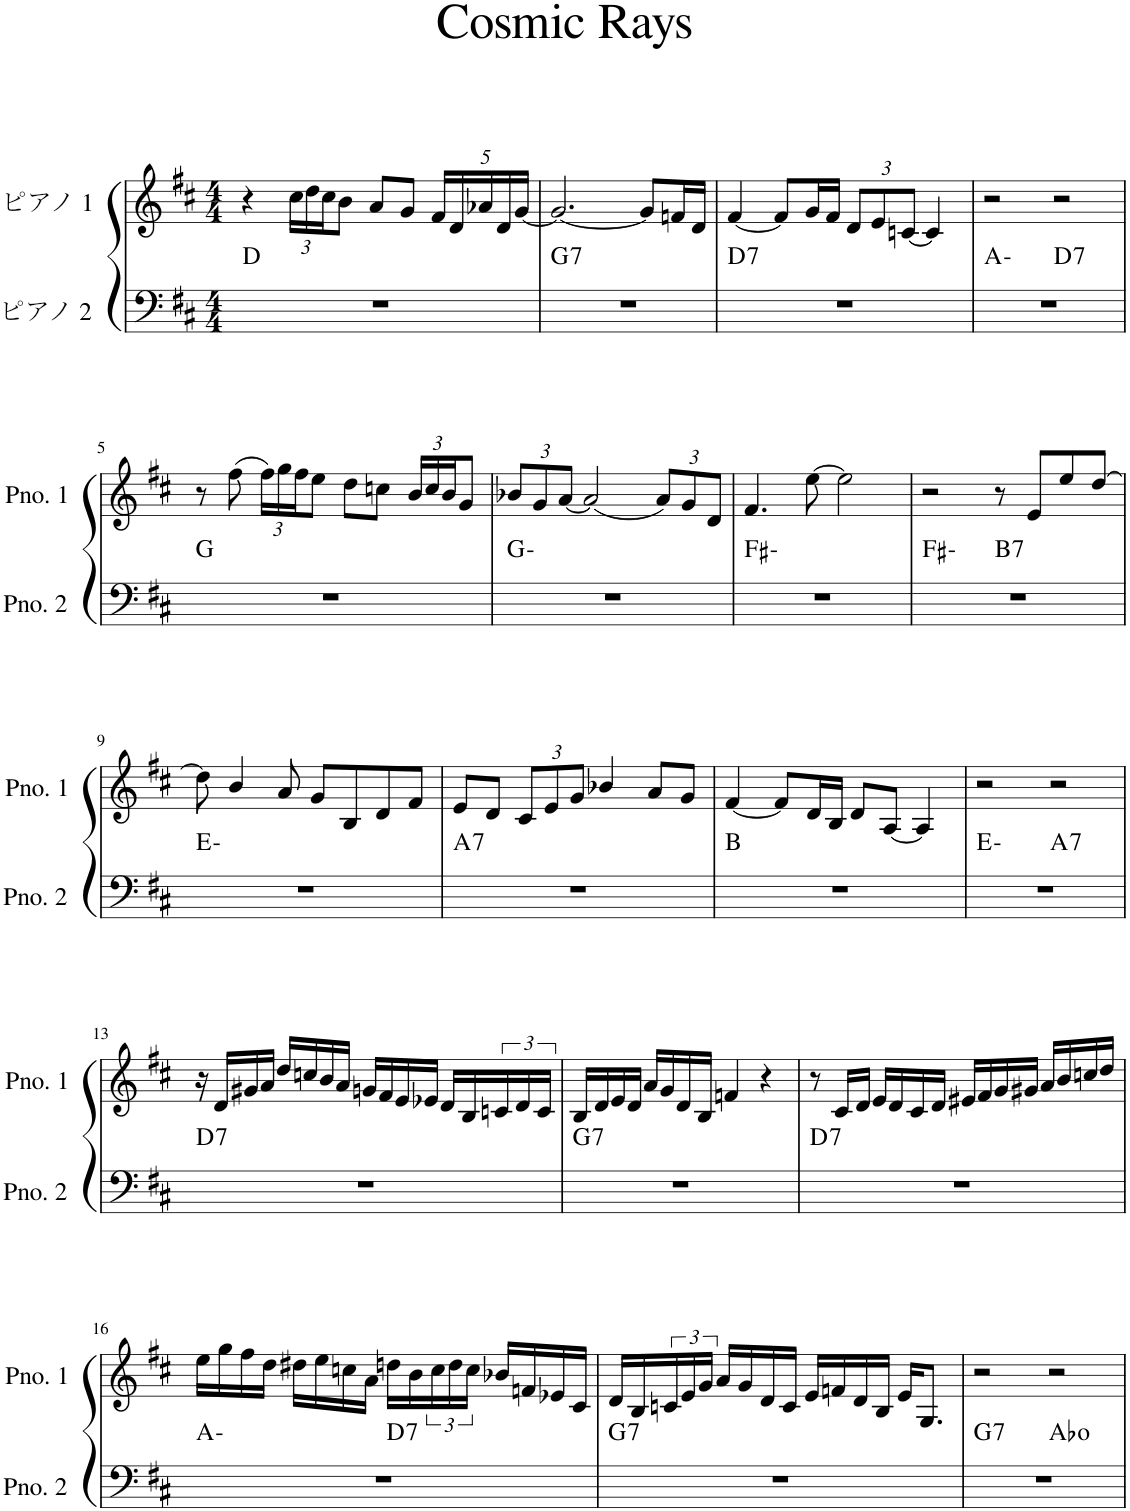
**kern	**harte	**kern
*part2	*part2	*part1
*staff2	*	*staff1
*I"ピアノ 2	*	*I"ピアノ 1
*clefF4	*	*clefG2
*k[f#c#]	*	*k[f#c#]
*M4/4	*	*M4/4
=1	=1	=1
1r	D:maj	4r
*	*	*Xbrackettup
.	.	24cc#\LL
.	.	24dd\
.	.	24cc#\J
.	.	8b\J
.	.	8a/L
.	.	8g/J
.	.	20f#/LL
.	.	20d/
.	.	20a-X/
.	.	20d/
.	.	[20g/JJ
=2	=2	=2
!	!LO:H:kt=7	!
1r	G:7	2.g/_
.	.	8g/L]
.	.	16fn/L
.	.	16d/JJ
=3	=3	=3
!	!LO:H:kt=7	!
1r	D:7	[4f#/
.	.	8f#/L]
.	.	16g/L
.	.	16f#/JJ
.	.	12d/L
.	.	12e/
.	.	[12cn/J
.	.	4c/]
=4	=4	=4
*^	*	*
1r	2ryy	A:min	2r
!	!	!LO:H:kt=7	!
.	2ryy	D:7	2r
*v	*v	*	*
!!LO:LB:g=z
=5	=5	=5
1r	G:maj	8r
.	.	(8ff#\
.	.	24ff#\LL)
.	.	24gg\
.	.	24ff#\J
.	.	8ee\J
.	.	8dd\L
.	.	8ccn\J
.	.	24b/LL
.	.	24cc/
.	.	24b/J
.	.	8g/J
=6	=6	=6
1r	G:min	12b-X/L
.	.	12g/
.	.	[12a/J
.	.	(2a/]
.	.	12a/L)
.	.	12g/
.	.	12d/J
=7	=7	=7
1r	F#:min	4.f#/
.	.	[8ee\
.	.	2ee\]
=8	=8	=8
*^	*	*
1r	2ryy	F#:min	2r
!	!	!LO:H:kt=7	!
.	2ryy	B:7	8r
.	.	.	8e/L
.	.	.	8ee/
.	.	.	[8dd/J
*v	*v	*	*
!!LO:LB:g=z
=9	=9	=9
1r	E:min	8dd\]
.	.	4b/
.	.	8a/
.	.	8g/L
.	.	8B/
.	.	8d/
.	.	8f#/J
=10	=10	=10
!	!LO:H:kt=7	!
1r	A:7	8e/L
.	.	8d/J
.	.	12c#/L
.	.	12e/
.	.	12g/J
.	.	4b-X/
.	.	8a/L
.	.	8g/J
=11	=11	=11
1r	B:maj	[4f#/
.	.	8f#/L]
.	.	16d/L
.	.	16B/JJ
.	.	8d/L
.	.	[8A/J
.	.	4A/]
=12	=12	=12
*^	*	*
1r	2ryy	E:min	2r
!	!	!LO:H:kt=7	!
.	2ryy	A:7	2r
!!LO:LB:g=z
=13	=13	=13	=13
!	!	!LO:H:kt=7	!
*v	*v	*	*
1r	D:7	16r
.	.	16d/LL
.	.	16g#X/
.	.	16a/JJ
.	.	16dd/LL
.	.	16ccn/
.	.	16b/
.	.	16a/JJ
.	.	16gn/LL
.	.	16f#/
.	.	16e/
.	.	16e-X/JJ
.	.	16d/LL
.	.	16B/
*	*	*brackettup
.	.	24cn/
.	.	24d/
.	.	24c/JJ
=14	=14	=14
!	!LO:H:kt=7	!
1r	G:7	16B/LL
.	.	16d/
.	.	16e/
.	.	16d/JJ
.	.	16a/LL
.	.	16g/
.	.	16d/
.	.	16B/JJ
.	.	4fn/
.	.	4r
=15	=15	=15
!	!LO:H:kt=7	!
1r	D:7	8r
.	.	16c#/LL
.	.	16d/JJ
.	.	16e/LL
.	.	16d/
.	.	16c#/
.	.	16d/JJ
.	.	16e#X/LL
.	.	16f#/
.	.	16g/
.	.	16g#X/JJ
.	.	16a/LL
.	.	16b/
.	.	16ccn/
.	.	16dd/JJ
!!LO:LB:g=z
=16	=16	=16
*^	*	*
1r	2ryy	A:min	16ee\LL
.	.	.	16gg\
.	.	.	16ff#\
.	.	.	16dd\JJ
.	.	.	16dd#X\LL
.	.	.	16ee\
.	.	.	16ccn\
.	.	.	16a\JJ
!	!	!LO:H:kt=7	!
.	2ryy	D:7	16ddn\LL
.	.	.	16b\
.	.	.	24cc\
.	.	.	24dd\
.	.	.	24cc\JJ
.	.	.	16b-X/LL
.	.	.	16fn/
.	.	.	16e-X/
.	.	.	16c#/JJ
=17	=17	=17	=17
!	!	!LO:H:kt=7	!
*v	*v	*	*
1r	G:7	16d/LL
.	.	16B/
.	.	24cn/
.	.	24e/
.	.	24g/JJ
.	.	16a/LL
.	.	16g/
.	.	16d/
.	.	16c/JJ
.	.	16e/LL
.	.	16fn/
.	.	16d/
.	.	16B/JJ
.	.	16e/KL
.	.	8.G/J
=18	=18	=18
!	!LO:H:kt=7	!
*^	*	*
1r	2ryy	G:7	2r
.	2ryy	Ab:dim	2r
*v	*v	*	*
=	=	=
*-	*-	*-
